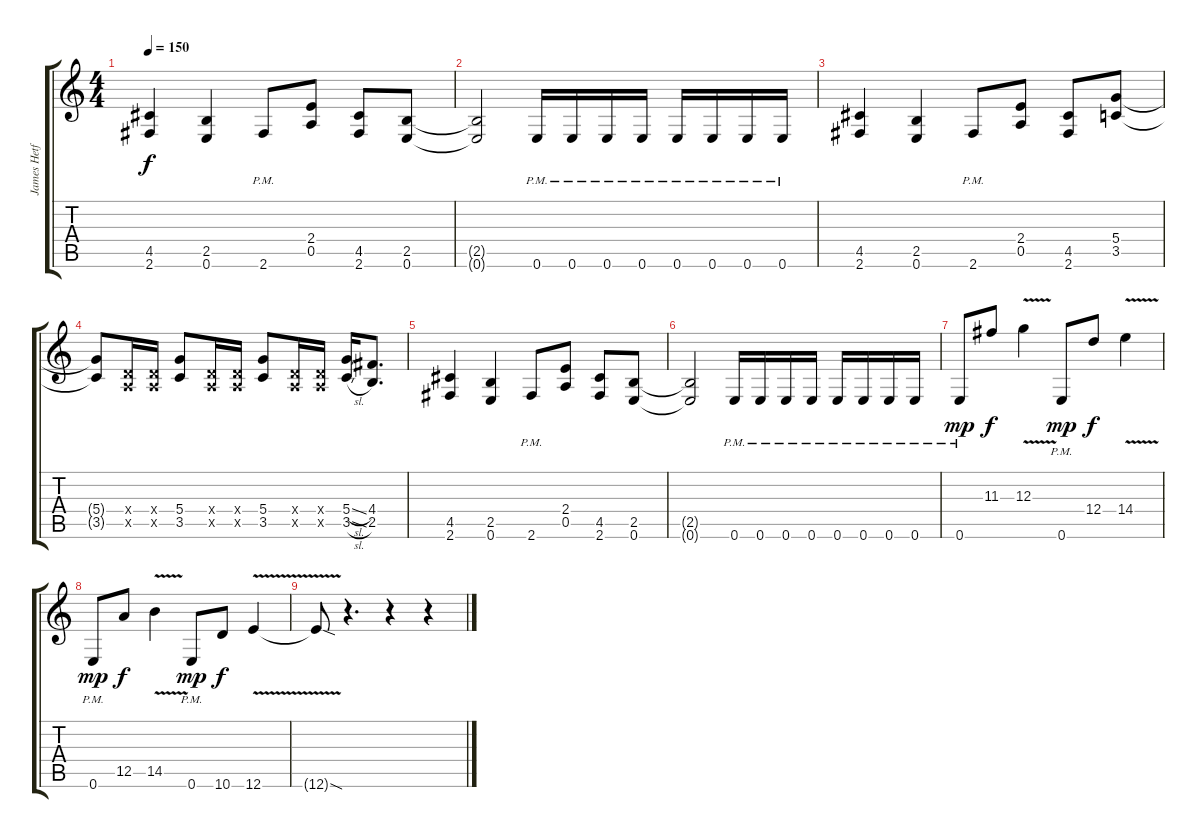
\track ("James Hetfield" "James Hetf") {instrument distortionguitar}
\staff {score tabs}
\tuning (E4 B3 G3 D3 A2 E2) {hide}
\ts (4 4)
\tempo 150
\clef g2
\ks c
(4.5 2.6).4{dy f} (2.5 0.6).4 2.6{pm}.8 (2.4 0.5).8 (4.5 2.6).8 (2.5 0.6).8 |
(2.5{t} 0.6{t}).2 0.6{pm}.16 0.6{pm}.16 0.6{pm}.16 0.6{pm}.16 0.6{pm}.16 0.6{pm}.16 0.6{pm}.16 0.6{pm}.16 |
(4.5 2.6).4 (2.5 0.6).4 2.6{pm}.8 (2.4 0.5).8 (4.5 2.6).8 (5.4 3.5).8 |
(5.4{t} 3.5{t}).8 (0.4{x} 0.5{x}).16 (0.4{x} 0.5{x}).16 (5.4 3.5).8 (0.4{x} 0.5{x}).16 (0.4{x} 0.5{x}).16 (5.4 3.5).8 (0.4{x} 0.5{x}).16 (0.4{x} 0.5{x}).16 (5.4{sl} 3.5{sl}).16 (4.4 2.5).8{d} |
(4.5 2.6).4 (2.5 0.6).4 2.6{pm}.8 (2.4 0.5).8 (4.5 2.6).8 (2.5 0.6).8 |
(2.5{t} 0.6{t}).2 0.6{pm}.16 0.6{pm}.16 0.6{pm}.16 0.6{pm}.16 0.6{pm}.16 0.6{pm}.16 0.6{pm}.16 0.6{pm}.16 |
0.6{pm}.8{dy mp} 11.3.8{dy f} 12.3{v}.4 0.6{pm}.8{dy mp} 12.4.8{dy f} 14.4{v}.4 |
0.6{pm}.8{dy mp} 12.5.8{dy f} 14.5{v}.4 0.6{pm}.8{dy mp} 10.6.8{dy f} 12.6{v}.4 |
12.6{sod t}.8 r.4{d} r.4 r.4
